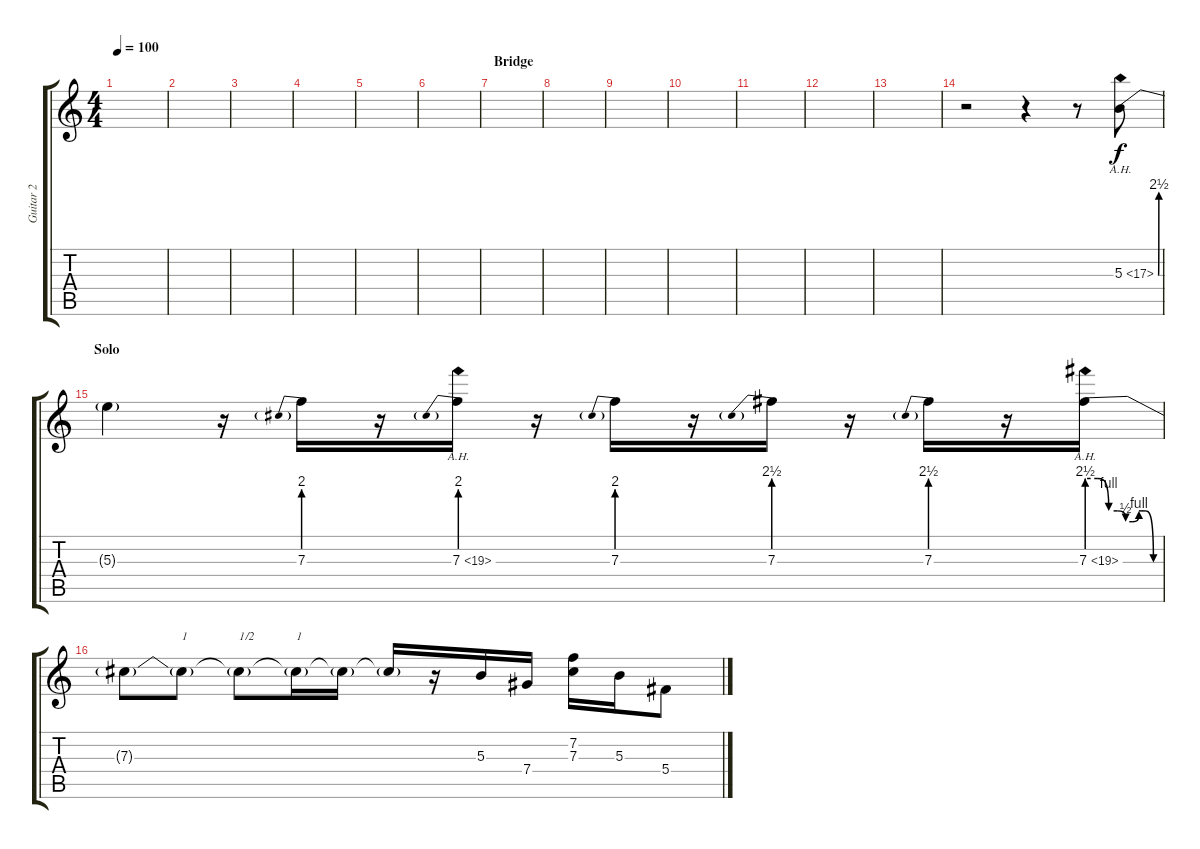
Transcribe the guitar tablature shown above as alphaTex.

\track ("Guitar 2" "Guitar 2") {instrument overdrivenguitar}
\staff {score tabs}
\tuning (Eb4 Bb3 Gb3 Db3 Ab2 Eb2) {hide}
\ts (4 4)
\tempo 100
\clef g2
\ks c
|
|
|
|
|
|
\section ("" "Bridge")
|
|
|
|
|
|
|
r.2 r.4 r.8 5.3{be (bend 0 0 60 10) ah 12}.8 |
\section ("" "Solo")
5.3{t}.4 r.16 7.3{be (prebend 0 8 60 8)}.16 r.16 7.3{be (prebend 0 8 60 8) ah 12}.16 r.16 7.3{be (prebend 0 8 60 8)}.16 r.16 7.3{be (prebend 0 10 60 10)}.16 r.16 7.3{be (prebend 0 10 60 10)}.16 r.16 7.3{be (custom 0 10 9 10 18 4 25 4 32 2 38 2 43 4 48 4 55 0 60 0) ah 12}.16 |
7.3{t}.8 7.3{t}.8{txt "1"} 7.3{t}.8{txt "1/2"} 7.3{t}.16{txt "1"} 7.3{t}.16 7.3{t}.16 r.16 5.3.16 7.4.16 (7.2 7.3).16 5.3.16 5.4.8
